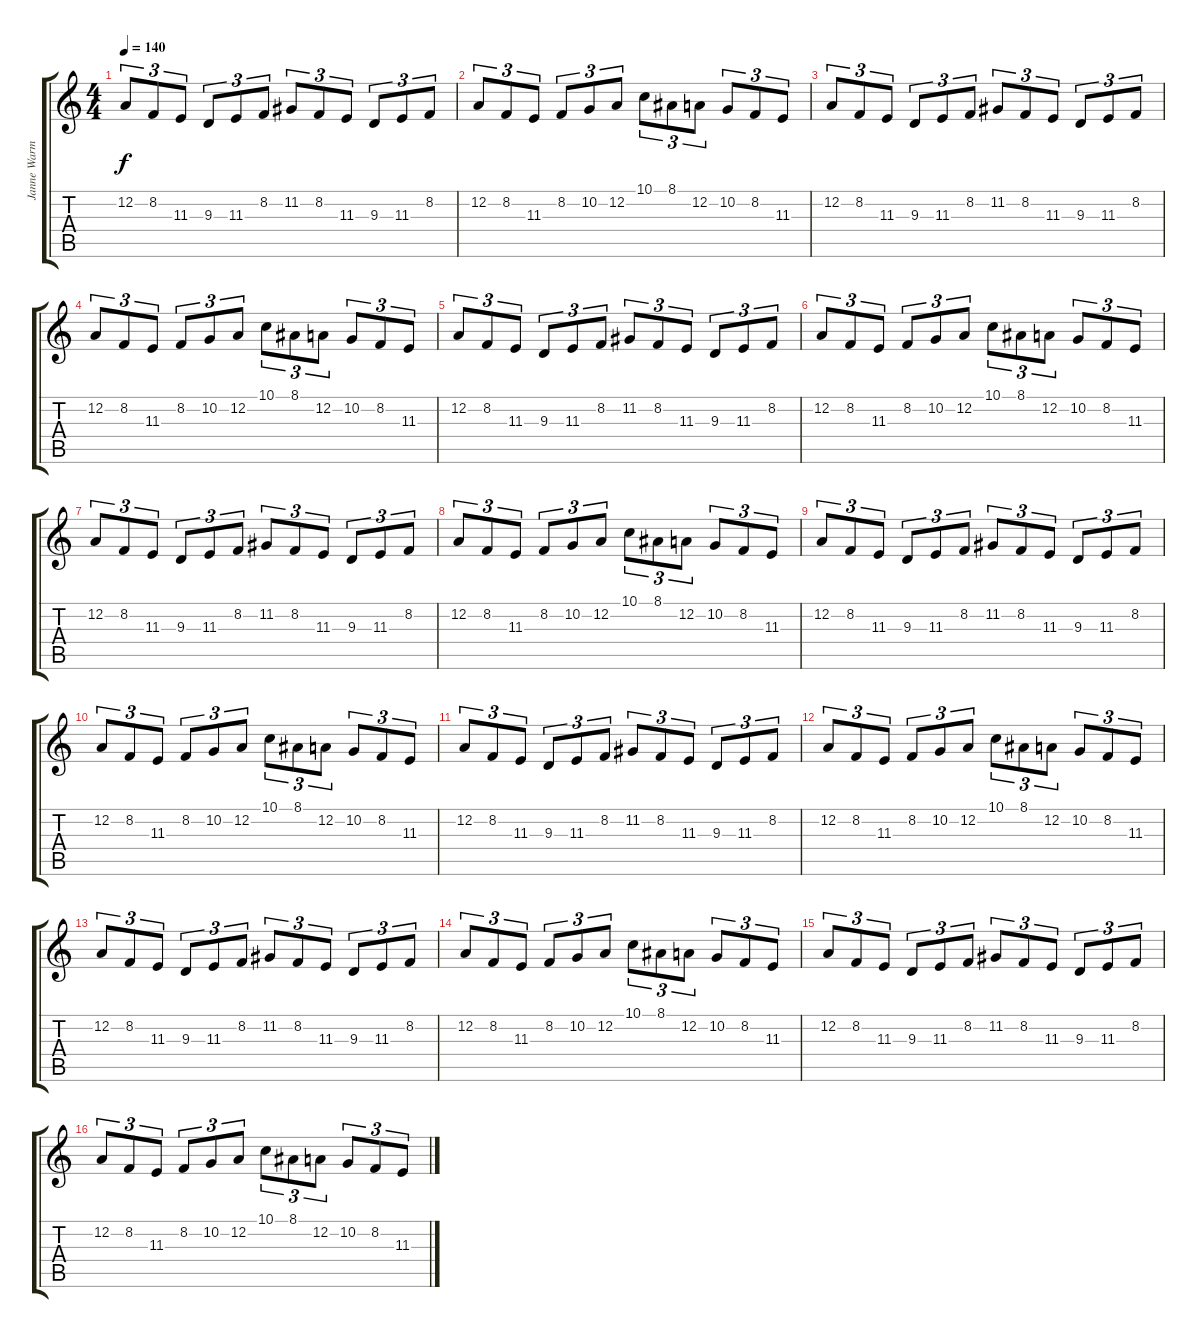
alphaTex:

\track ("Janne Warman 1" "Janne Warm") {instrument orchestralharp}
\staff {score tabs}
\tuning (D4 A3 F3 C3 G2 D2) {hide}
\ts (4 4)
\tempo 140
\clef g2
\ks c
12.2.8{tu (3 2) dy f instrument orchestralharp} 8.2.8{tu (3 2)} 11.3.8{tu (3 2)} 9.3.8{tu (3 2)} 11.3.8{tu (3 2)} 8.2.8{tu (3 2)} 11.2.8{tu (3 2)} 8.2.8{tu (3 2)} 11.3.8{tu (3 2)} 9.3.8{tu (3 2)} 11.3.8{tu (3 2)} 8.2.8{tu (3 2)} |
12.2.8{tu (3 2)} 8.2.8{tu (3 2)} 11.3.8{tu (3 2)} 8.2.8{tu (3 2)} 10.2.8{tu (3 2)} 12.2.8{tu (3 2)} 10.1.8{tu (3 2)} 8.1.8{tu (3 2)} 12.2.8{tu (3 2)} 10.2.8{tu (3 2)} 8.2.8{tu (3 2)} 11.3.8{tu (3 2)} |
12.2.8{tu (3 2)} 8.2.8{tu (3 2)} 11.3.8{tu (3 2)} 9.3.8{tu (3 2)} 11.3.8{tu (3 2)} 8.2.8{tu (3 2)} 11.2.8{tu (3 2)} 8.2.8{tu (3 2)} 11.3.8{tu (3 2)} 9.3.8{tu (3 2)} 11.3.8{tu (3 2)} 8.2.8{tu (3 2)} |
12.2.8{tu (3 2)} 8.2.8{tu (3 2)} 11.3.8{tu (3 2)} 8.2.8{tu (3 2)} 10.2.8{tu (3 2)} 12.2.8{tu (3 2)} 10.1.8{tu (3 2)} 8.1.8{tu (3 2)} 12.2.8{tu (3 2)} 10.2.8{tu (3 2)} 8.2.8{tu (3 2)} 11.3.8{tu (3 2)} |
12.2.8{tu (3 2)} 8.2.8{tu (3 2)} 11.3.8{tu (3 2)} 9.3.8{tu (3 2)} 11.3.8{tu (3 2)} 8.2.8{tu (3 2)} 11.2.8{tu (3 2)} 8.2.8{tu (3 2)} 11.3.8{tu (3 2)} 9.3.8{tu (3 2)} 11.3.8{tu (3 2)} 8.2.8{tu (3 2)} |
12.2.8{tu (3 2)} 8.2.8{tu (3 2)} 11.3.8{tu (3 2)} 8.2.8{tu (3 2)} 10.2.8{tu (3 2)} 12.2.8{tu (3 2)} 10.1.8{tu (3 2)} 8.1.8{tu (3 2)} 12.2.8{tu (3 2)} 10.2.8{tu (3 2)} 8.2.8{tu (3 2)} 11.3.8{tu (3 2)} |
12.2.8{tu (3 2)} 8.2.8{tu (3 2)} 11.3.8{tu (3 2)} 9.3.8{tu (3 2)} 11.3.8{tu (3 2)} 8.2.8{tu (3 2)} 11.2.8{tu (3 2)} 8.2.8{tu (3 2)} 11.3.8{tu (3 2)} 9.3.8{tu (3 2)} 11.3.8{tu (3 2)} 8.2.8{tu (3 2)} |
12.2.8{tu (3 2)} 8.2.8{tu (3 2)} 11.3.8{tu (3 2)} 8.2.8{tu (3 2)} 10.2.8{tu (3 2)} 12.2.8{tu (3 2)} 10.1.8{tu (3 2)} 8.1.8{tu (3 2)} 12.2.8{tu (3 2)} 10.2.8{tu (3 2)} 8.2.8{tu (3 2)} 11.3.8{tu (3 2)} |
12.2.8{tu (3 2)} 8.2.8{tu (3 2)} 11.3.8{tu (3 2)} 9.3.8{tu (3 2)} 11.3.8{tu (3 2)} 8.2.8{tu (3 2)} 11.2.8{tu (3 2)} 8.2.8{tu (3 2)} 11.3.8{tu (3 2)} 9.3.8{tu (3 2)} 11.3.8{tu (3 2)} 8.2.8{tu (3 2)} |
12.2.8{tu (3 2)} 8.2.8{tu (3 2)} 11.3.8{tu (3 2)} 8.2.8{tu (3 2)} 10.2.8{tu (3 2)} 12.2.8{tu (3 2)} 10.1.8{tu (3 2)} 8.1.8{tu (3 2)} 12.2.8{tu (3 2)} 10.2.8{tu (3 2)} 8.2.8{tu (3 2)} 11.3.8{tu (3 2)} |
12.2.8{tu (3 2)} 8.2.8{tu (3 2)} 11.3.8{tu (3 2)} 9.3.8{tu (3 2)} 11.3.8{tu (3 2)} 8.2.8{tu (3 2)} 11.2.8{tu (3 2)} 8.2.8{tu (3 2)} 11.3.8{tu (3 2)} 9.3.8{tu (3 2)} 11.3.8{tu (3 2)} 8.2.8{tu (3 2)} |
12.2.8{tu (3 2)} 8.2.8{tu (3 2)} 11.3.8{tu (3 2)} 8.2.8{tu (3 2)} 10.2.8{tu (3 2)} 12.2.8{tu (3 2)} 10.1.8{tu (3 2)} 8.1.8{tu (3 2)} 12.2.8{tu (3 2)} 10.2.8{tu (3 2)} 8.2.8{tu (3 2)} 11.3.8{tu (3 2)} |
12.2.8{tu (3 2)} 8.2.8{tu (3 2)} 11.3.8{tu (3 2)} 9.3.8{tu (3 2)} 11.3.8{tu (3 2)} 8.2.8{tu (3 2)} 11.2.8{tu (3 2)} 8.2.8{tu (3 2)} 11.3.8{tu (3 2)} 9.3.8{tu (3 2)} 11.3.8{tu (3 2)} 8.2.8{tu (3 2)} |
12.2.8{tu (3 2)} 8.2.8{tu (3 2)} 11.3.8{tu (3 2)} 8.2.8{tu (3 2)} 10.2.8{tu (3 2)} 12.2.8{tu (3 2)} 10.1.8{tu (3 2)} 8.1.8{tu (3 2)} 12.2.8{tu (3 2)} 10.2.8{tu (3 2)} 8.2.8{tu (3 2)} 11.3.8{tu (3 2)} |
12.2.8{tu (3 2)} 8.2.8{tu (3 2)} 11.3.8{tu (3 2)} 9.3.8{tu (3 2)} 11.3.8{tu (3 2)} 8.2.8{tu (3 2)} 11.2.8{tu (3 2)} 8.2.8{tu (3 2)} 11.3.8{tu (3 2)} 9.3.8{tu (3 2)} 11.3.8{tu (3 2)} 8.2.8{tu (3 2)} |
12.2.8{tu (3 2)} 8.2.8{tu (3 2)} 11.3.8{tu (3 2)} 8.2.8{tu (3 2)} 10.2.8{tu (3 2)} 12.2.8{tu (3 2)} 10.1.8{tu (3 2)} 8.1.8{tu (3 2)} 12.2.8{tu (3 2)} 10.2.8{tu (3 2)} 8.2.8{tu (3 2)} 11.3.8{tu (3 2)}
